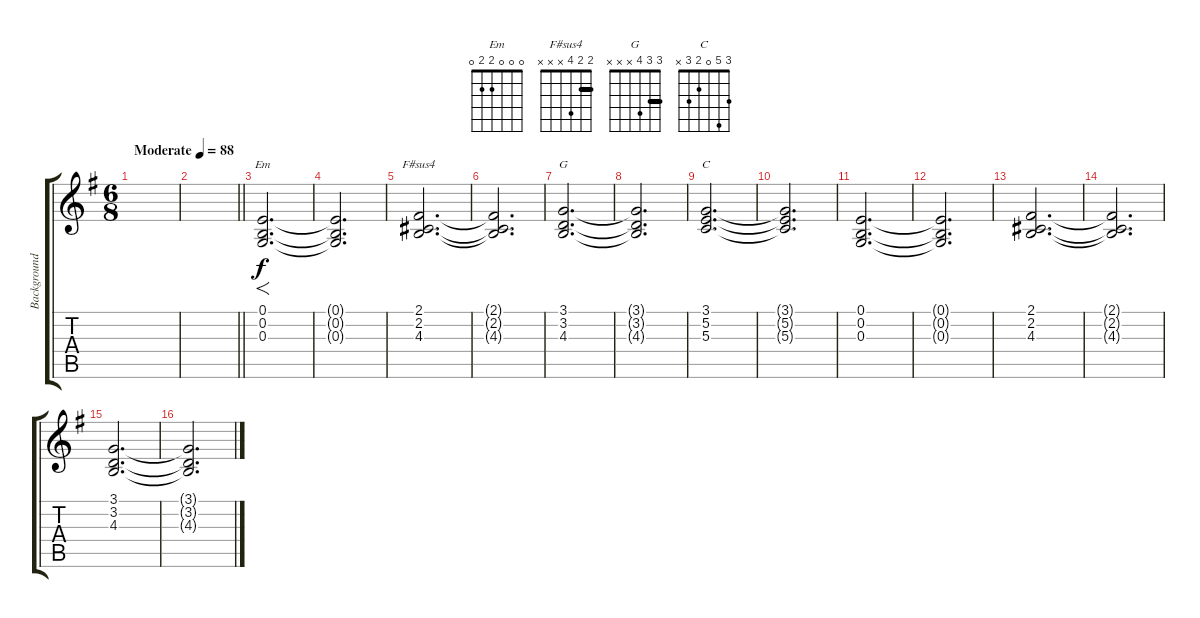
\track ("Background" "Background") {instrument pad2warm}
\staff {score tabs}
\tuning (E4 B3 G3 D3 A2 E2) {hide}
\chord ("Em" 0 0 0 2 2 0)
\chord ("F#sus4" 2 2 4 x x x) {barre 2}
\chord ("G" 3 3 4 x x x) {barre 3}
\chord ("C" 3 5 0 2 3 x)
\ts (6 8)
\section ("" "")
\tempo (88 "Moderate")
\clef g2
\ks eminor
|
\barLineRight lightlight
|
\section ("" "")
(0.1 0.2 0.3).2{f d ch "Em"} |
(0.1{t} 0.2{t} 0.3{t}).2{d} |
(2.1 2.2 4.3).2{d ch "F#sus4"} |
(2.1{t} 2.2{t} 4.3{t}).2{d} |
(3.1 3.2 4.3).2{d ch "G"} |
(3.1{t} 3.2{t} 4.3{t}).2{d} |
(3.1 5.2 5.3).2{d ch "C"} |
(3.1{t} 5.2{t} 5.3{t}).2{d} |
(0.1 0.2 0.3).2{d} |
(0.1{t} 0.2{t} 0.3{t}).2{d} |
(2.1 2.2 4.3).2{d} |
(2.1{t} 2.2{t} 4.3{t}).2{d} |
(3.1 3.2 4.3).2{d} |
(3.1{t} 3.2{t} 4.3{t}).2{d}
